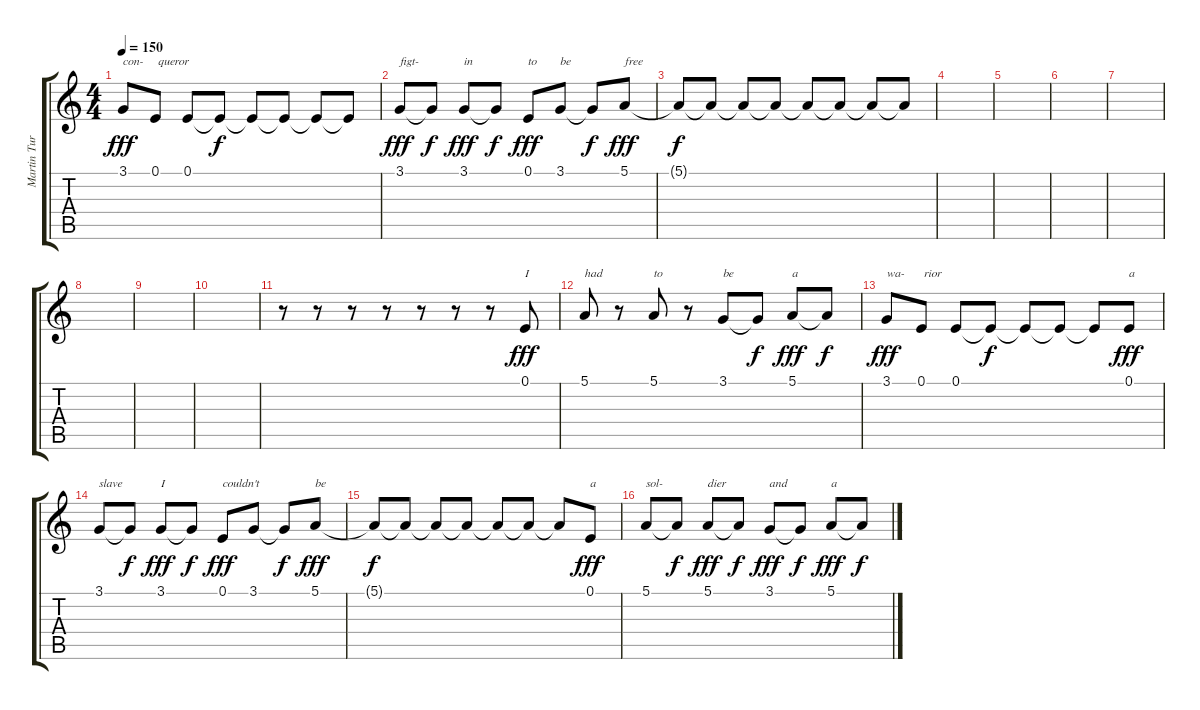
\track ("Martin Turner (vocals)" "Martin Tur") {instrument oboe}
\staff {score tabs}
\tuning (E4 B3 G3 D3 A2 E2) {hide}
\ts (4 4)
\tempo 150
\clef g2
\ks c
3.1.8{txt "con-" dy fff} 0.1.8{txt " queror"} 0.1.8 0.1{t}.8{dy f} 0.1{t}.8 0.1{t}.8 0.1{t}.8 0.1{t}.8 |
3.1.8{txt "figt-" dy fff} 3.1{t}.8{dy f} 3.1.8{txt "in" dy fff} 3.1{t}.8{dy f} 0.1.8{txt "to" dy fff} 3.1.8{txt "be"} 3.1{t}.8{dy f} 5.1.8{txt "free" dy fff} |
5.1{t}.8{dy f} 5.1{t}.8 5.1{t}.8 5.1{t}.8 5.1{t}.8 5.1{t}.8 5.1{t}.8 5.1{t}.8 |
|
|
|
|
|
|
|
r.8{instrument violin} r.8 r.8 r.8 r.8 r.8 r.8 0.1.8{txt "I" dy fff} |
5.1.8{txt "had"} r.8 5.1.8{txt "to"} r.8 3.1.8{txt "be"} 3.1{t}.8{dy f} 5.1.8{txt "a" dy fff} 5.1{t}.8{dy f} |
3.1.8{txt "wa-" dy fff} 0.1.8{txt " rior"} 0.1.8 0.1{t}.8{dy f} 0.1{t}.8 0.1{t}.8 0.1{t}.8 0.1.8{txt "a" dy fff} |
3.1.8{txt "slave"} 3.1{t}.8{dy f} 3.1.8{txt "I" dy fff} 3.1{t}.8{dy f} 0.1.8{txt "couldn't" dy fff} 3.1.8 3.1{t}.8{dy f} 5.1.8{txt "be" dy fff} |
5.1{t}.8{dy f} 5.1{t}.8 5.1{t}.8 5.1{t}.8 5.1{t}.8 5.1{t}.8 5.1{t}.8 0.1.8{txt "a" dy fff} |
5.1.8{txt "sol-"} 5.1{t}.8{dy f} 5.1.8{txt "dier" dy fff} 5.1{t}.8{dy f} 3.1.8{txt "and" dy fff} 3.1{t}.8{dy f} 5.1.8{txt "a" dy fff} 5.1{t}.8{dy f}
